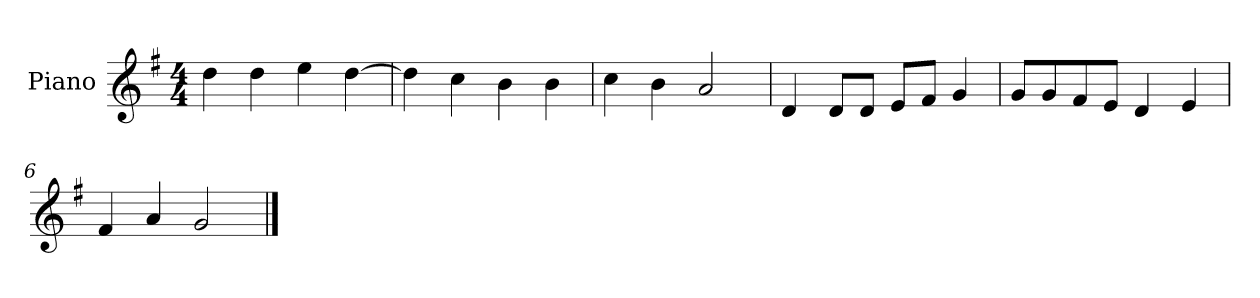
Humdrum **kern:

**kern
*part1
*staff1
*I"Piano
*I'P-no
*clefG2
*k[f#]
*M4/4
*MM90
=1
4dd\
4dd\
4ee\
[4dd\
=2
4dd\]
4cc\
4b\
4b\
=3
4cc\
4b\
2a/
=4
4d/
8d/L
8d/J
8e/L
8f#/J
4g/
=5
8g/L
8g/
8f#/
8e/J
4d/
4e/
=6
4f#/
4a/
2g/
==
*-
